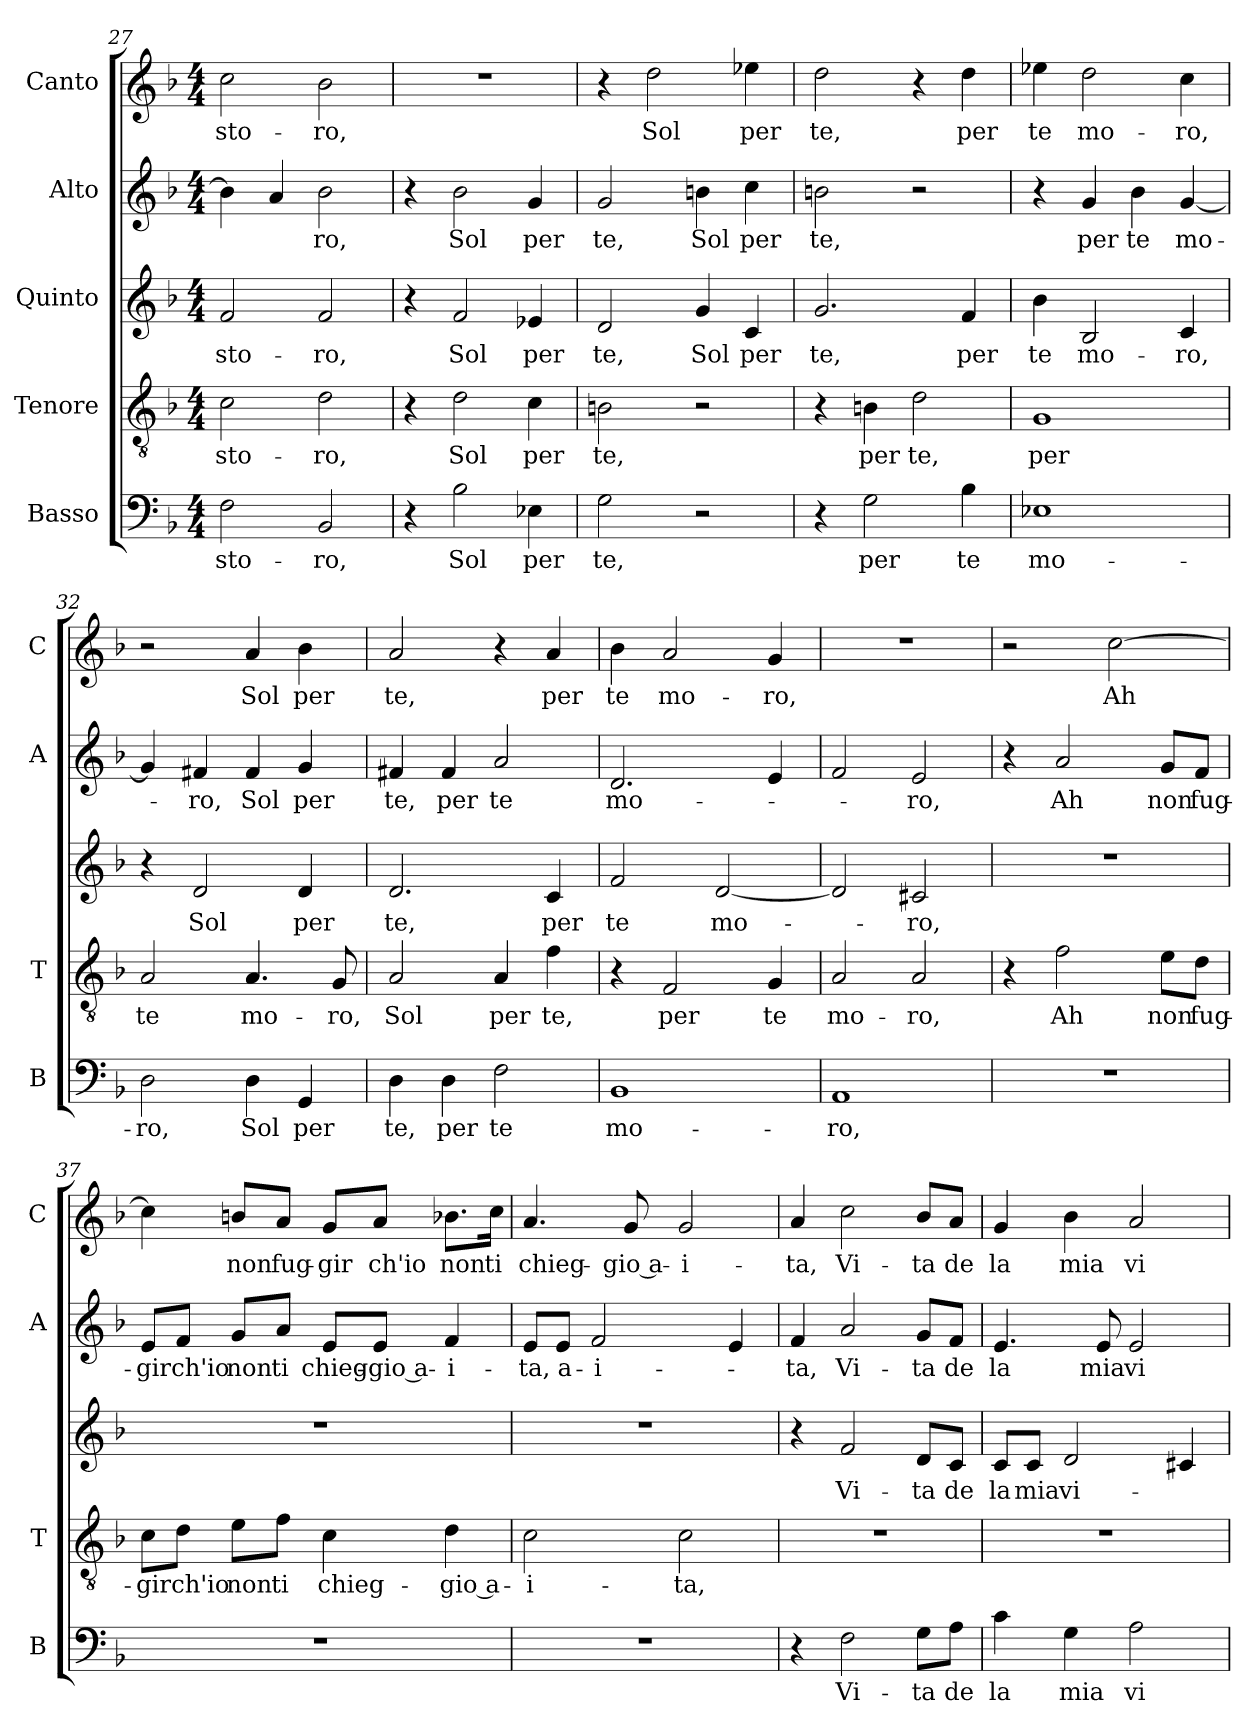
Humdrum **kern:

**kern	**text	**kern	**text	**kern	**text	**kern	**text	**kern	**text
*part5	*part5	*part4	*part4	*part3	*part3	*part2	*part2	*part1	*part1
*staff5	*staff5	*staff4	*staff4	*staff3	*staff3	*staff2	*staff2	*staff1	*staff1
*I"Basso	*	*I"Tenore	*	*I"Quinto	*	*I"Alto	*	*I"Canto	*
*I'B	*	*I'T	*	*	*	*I'A	*	*I'C	*
*clefF4	*	*clefGv2	*	*clefG2	*	*clefG2	*	*clefG2	*
*k[b-]	*	*k[b-]	*	*k[b-]	*	*k[b-]	*	*k[b-]	*
*F:	*	*F:	*	*F:	*	*F:	*	*F:	*
*M4/4	*	*M4/4	*	*M4/4	*	*M4/4	*	*M4/4	*
=27	=27	=27	=27	=27	=27	=27	=27	=27	=27
!	!LO:LY:b	!	!LO:LY:b	!	!LO:LY:b	!	!	!	!LO:LY:b
2F\	-sto-	2c\	-sto-	2f/	-sto-	4b-\]	.	2cc\	-sto-
.	.	.	.	.	.	4a/	.	.	.
!	!LO:LY:b	!	!LO:LY:b	!	!LO:LY:b	!	!LO:LY:b	!	!LO:LY:b
2BB-/	-ro,	2d\	-ro,	2f/	-ro,	2b-\	-ro,	2b-\	-ro,
=28	=28	=28	=28	=28	=28	=28	=28	=28	=28
4r	.	4r	.	4r	.	4r	.	1r	.
!	!LO:LY:b	!	!LO:LY:b	!	!LO:LY:b	!	!LO:LY:b	!	!
2B-\	Sol	2d\	Sol	2f/	Sol	2b-\	Sol	.	.
!	!LO:LY:b	!	!LO:LY:b	!	!LO:LY:b	!	!LO:LY:b	!	!
4E-X\	per	4c\	per	4e-X/	per	4g/	per	.	.
!!LO:PB:g=z
=29	=29	=29	=29	=29	=29	=29	=29	=29	=29
!	!LO:LY:b	!	!LO:LY:b	!	!LO:LY:b	!	!LO:LY:b	!	!
2G\	te,	2Bn\	te,	2d/	te,	2g/	te,	4r	.
!	!	!	!	!	!	!	!	!	!LO:LY:b
.	.	.	.	.	.	.	.	2dd\	Sol
!	!	!	!	!	!LO:LY:b	!	!LO:LY:b	!	!
2r	.	2r	.	4g/	Sol	4bn\	Sol	.	.
!	!	!	!	!	!LO:LY:b	!	!LO:LY:b	!	!LO:LY:b
.	.	.	.	4c/	per	4cc\	per	4ee-X\	per
=30	=30	=30	=30	=30	=30	=30	=30	=30	=30
!	!	!	!	!	!LO:LY:b	!	!LO:LY:b	!	!LO:LY:b
4r	.	4r	.	2.g/	te,	2bn\	te,	2dd\	te,
!	!LO:LY:b	!	!LO:LY:b	!	!	!	!	!	!
2G\	per	4Bn\	per	.	.	.	.	.	.
!	!	!	!LO:LY:b	!	!	!	!	!	!
.	.	2d\	te,	.	.	2r	.	4r	.
!	!LO:LY:b	!	!	!	!LO:LY:b	!	!	!	!LO:LY:b
4B-\	te	.	.	4f/	per	.	.	4dd\	per
=31	=31	=31	=31	=31	=31	=31	=31	=31	=31
!	!LO:LY:b	!	!LO:LY:b	!	!LO:LY:b	!	!	!	!LO:LY:b
1E-X	mo-	1G	per	4b-\	te	4r	.	4ee-X\	te
!	!	!	!	!	!LO:LY:b	!	!LO:LY:b	!	!LO:LY:b
.	.	.	.	2B-/	mo-	4g/	per	2dd\	mo-
!	!	!	!	!	!	!	!LO:LY:b	!	!
.	.	.	.	.	.	4b-\	te	.	.
!	!	!	!	!	!LO:LY:b	!	!LO:LY:b	!	!LO:LY:b
.	.	.	.	4c/	-ro,	[4g/	mo-	4cc\	-ro,
=32	=32	=32	=32	=32	=32	=32	=32	=32	=32
!	!LO:LY:b	!	!LO:LY:b	!	!	!	!	!	!
2D\	-ro,	2A/	te	4r	.	4g/]	.	2r	.
!	!	!	!	!	!LO:LY:b	!	!LO:LY:b	!	!
.	.	.	.	2d/	Sol	4f#X/	-ro,	.	.
!	!LO:LY:b	!	!LO:LY:b	!	!	!	!LO:LY:b	!	!LO:LY:b
4D\	Sol	4.A/	mo-	.	.	4f#/	Sol	4a/	Sol
!	!LO:LY:b	!	!	!	!LO:LY:b	!	!LO:LY:b	!	!LO:LY:b
4GG/	per	.	.	4d/	per	4g/	per	4b-\	per
!	!	!	!LO:LY:b	!	!	!	!	!	!
.	.	8G/	-ro,	.	.	.	.	.	.
=33	=33	=33	=33	=33	=33	=33	=33	=33	=33
!	!LO:LY:b	!	!LO:LY:b	!	!LO:LY:b	!	!LO:LY:b	!	!LO:LY:b
4D\	te,	2A/	Sol	2.d/	te,	4f#X/	te,	2a/	te,
!	!LO:LY:b	!	!	!	!	!	!LO:LY:b	!	!
4D\	per	.	.	.	.	4f#/	per	.	.
!	!LO:LY:b	!	!LO:LY:b	!	!	!	!LO:LY:b	!	!
2F\	te	4A/	per	.	.	2a/	te	4r	.
!	!	!	!LO:LY:b	!	!LO:LY:b	!	!	!	!LO:LY:b
.	.	4f\	te,	4c/	per	.	.	4a/	per
=34	=34	=34	=34	=34	=34	=34	=34	=34	=34
!	!LO:LY:b	!	!	!	!LO:LY:b	!	!LO:LY:b	!	!LO:LY:b
1BB-	mo-	4r	.	2f/	te	2.d/	mo-	4b-\	te
!	!	!	!LO:LY:b	!	!	!	!	!	!LO:LY:b
.	.	2F/	per	.	.	.	.	2a/	mo-
!	!	!	!	!	!LO:LY:b	!	!	!	!
.	.	.	.	[2d/	mo-	.	.	.	.
!	!	!	!LO:LY:b	!	!	!	!	!	!LO:LY:b
.	.	4G/	te	.	.	4e/	.	4g/	-ro,
=35	=35	=35	=35	=35	=35	=35	=35	=35	=35
!	!LO:LY:b	!	!LO:LY:b	!	!	!	!	!	!
1AA	-ro,	2A/	mo-	2d/]	.	2f/	.	1r	.
!	!	!	!LO:LY:b	!	!LO:LY:b	!	!LO:LY:b	!	!
.	.	2A/	-ro,	2c#X/	-ro,	2e/	-ro,	.	.
!!LO:LB:g=z
=36	=36	=36	=36	=36	=36	=36	=36	=36	=36
1r	.	4r	.	1r	.	4r	.	2r	.
!	!	!	!LO:LY:b	!	!	!	!LO:LY:b	!	!
.	.	2f\	Ah	.	.	2a/	Ah	.	.
!	!	!	!	!	!	!	!	!	!LO:LY:b
.	.	.	.	.	.	.	.	[2cc\	Ah
!	!	!	!LO:LY:b	!	!	!	!LO:LY:b	!	!
.	.	8e\L	non	.	.	8g/L	non	.	.
!	!	!	!LO:LY:b	!	!	!	!LO:LY:b	!	!
.	.	8d\J	fug-	.	.	8f/J	fug-	.	.
=37	=37	=37	=37	=37	=37	=37	=37	=37	=37
!	!	!	!LO:LY:b	!	!	!	!LO:LY:b	!	!
1r	.	8c\L	-gir	1r	.	8e/L	-gir	4cc\]	.
!	!	!	!LO:LY:b	!	!	!	!LO:LY:b	!	!
.	.	8d\J	ch'io	.	.	8f/J	ch'io	.	.
!	!	!	!LO:LY:b	!	!	!	!LO:LY:b	!	!LO:LY:b
.	.	8e\L	non	.	.	8g/L	non	8bn/L	non
!	!	!	!LO:LY:b	!	!	!	!LO:LY:b	!	!LO:LY:b
.	.	8f\J	ti	.	.	8a/J	ti	8a/J	fug-
!	!	!	!LO:LY:b	!	!	!	!LO:LY:b	!	!LO:LY:b
.	.	4c\	chieg-	.	.	8e/L	chieg-	8g/L	-gir
!	!	!	!	!	!	!	!LO:LY:b	!	!LO:LY:b
.	.	.	.	.	.	8e/J	-gio a-	8a/J	ch'io
!	!	!	!LO:LY:b	!	!	!	!LO:LY:b	!	!LO:LY:b
.	.	4d\	-gio a-	.	.	4f/	-i-	8.b-X\L	non
!	!	!	!	!	!	!	!	!	!LO:LY:b
.	.	.	.	.	.	.	.	16cc\Jk	ti
=38	=38	=38	=38	=38	=38	=38	=38	=38	=38
!	!	!	!LO:LY:b	!	!	!	!LO:LY:b	!	!LO:LY:b
1r	.	2c\	-i-	1r	.	8e/L	-ta,	4.a/	chieg-
!	!	!	!	!	!	!	!LO:LY:b	!	!
.	.	.	.	.	.	8e/J	a-	.	.
!	!	!	!	!	!	!	!LO:LY:b	!	!
.	.	.	.	.	.	2f/	-i-	.	.
!	!	!	!	!	!	!	!	!	!LO:LY:b
.	.	.	.	.	.	.	.	8g/	-gio a-
!	!	!	!LO:LY:b	!	!	!	!	!	!LO:LY:b
.	.	2c\	-ta,	.	.	.	.	2g/	-i-
.	.	.	.	.	.	4e/	.	.	.
=39	=39	=39	=39	=39	=39	=39	=39	=39	=39
!	!	!	!	!	!	!	!LO:LY:b	!	!LO:LY:b
4r	.	1r	.	4r	.	4f/	-ta,	4a/	-ta,
!	!LO:LY:b	!	!	!	!LO:LY:b	!	!LO:LY:b	!	!LO:LY:b
2F\	Vi-	.	.	2f/	Vi-	2a/	Vi-	2cc\	Vi-
!	!LO:LY:b	!	!	!	!LO:LY:b	!	!LO:LY:b	!	!LO:LY:b
8G\L	-ta	.	.	8d/L	-ta	8g/L	-ta	8b-/L	-ta
!	!LO:LY:b	!	!	!	!LO:LY:b	!	!LO:LY:b	!	!LO:LY:b
8A\J	de	.	.	8c/J	de	8f/J	de	8a/J	de
=40	=40	=40	=40	=40	=40	=40	=40	=40	=40
!	!LO:LY:b	!	!	!	!LO:LY:b	!	!LO:LY:b	!	!LO:LY:b
4c\	la	1r	.	8c/L	la	4.e/	la	4g/	la
!	!	!	!	!	!LO:LY:b	!	!	!	!
.	.	.	.	8c/J	mia	.	.	.	.
!	!LO:LY:b	!	!	!	!LO:LY:b	!	!	!	!LO:LY:b
4G\	mia	.	.	2d/	vi-	.	.	4b-\	mia
!	!	!	!	!	!	!	!LO:LY:b	!	!
.	.	.	.	.	.	8e/	mia	.	.
!	!LO:LY:b	!	!	!	!	!	!LO:LY:b	!	!LO:LY:b
2A\	vi-	.	.	.	.	2e/	vi-	2a/	vi-
.	.	.	.	4c#X/	.	.	.	.	.
=	=	=	=	=	=	=	=	=	=
*-	*-	*-	*-	*-	*-	*-	*-	*-	*-
